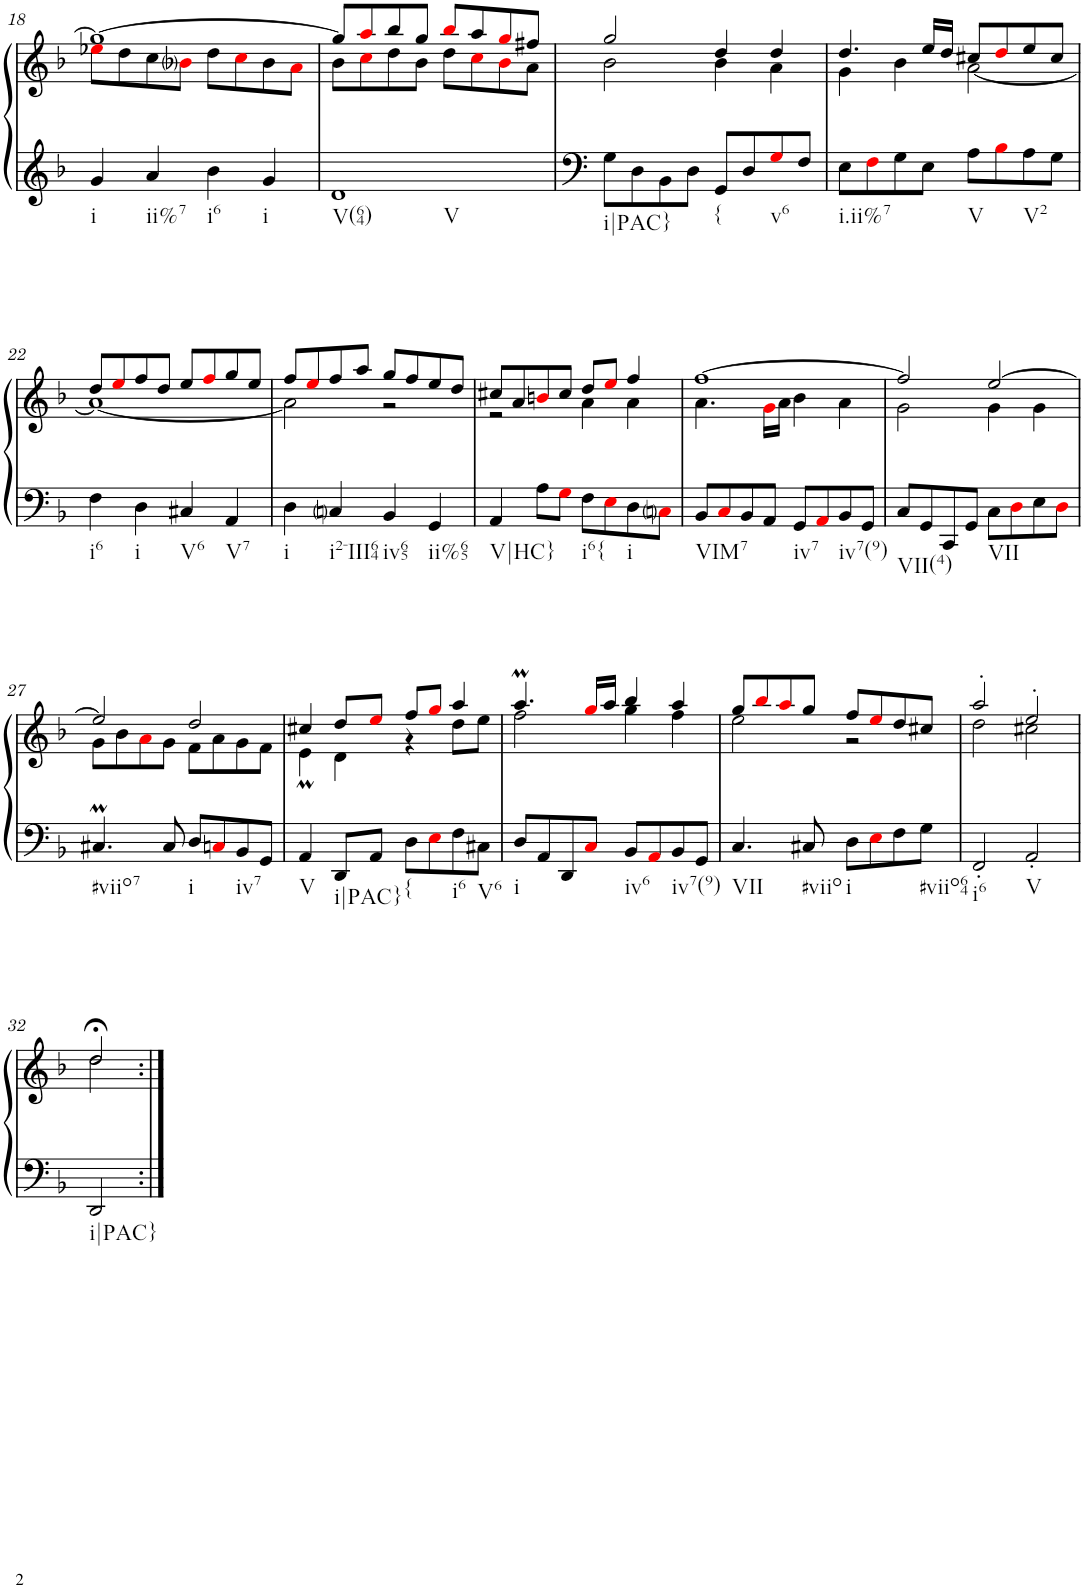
**kern	**kern
*part1	*part1
*staff2	*staff1
*I"Midi_2	*
!!LO:PB:g=z
*clefG2	*clefG2
*k[b-]	*k[b-]
*M2/2	*M2/2
=18	=18
*	*^
!LO:TX:b:t=i	!	!
4g/	1gg_	8ee-Xi\L
.	.	8dd\
!LO:TX:b:t=ii%7	!	!
4a/	.	8cc\
.	.	8b-ji\J
!LO:TX:b:t=i6	!	!
4b-\	.	8dd\L
.	.	8cci\
!LO:TX:b:t=i	!	!
4g/	.	8b-\
.	.	8ai\J
=19	=19	=19
!LO:TX:b:t=V(64)	!	!
!LO:TX:b:t=V	!	!
1d	8gg/L]	8b-\L
.	8aai/	8cci\
.	8bb-/	8dd\
.	8gg/J	8b-\J
.	8bb-i/L	8dd\L
.	8aa/	8cci\
.	8ggi/	8b-i\
.	8ff#X/J	8a\J
=20	=20	=20
!LO:TX:b:t=i|PAC}	!	!
8G\L	2gg/	2b-\
8D\	.	.
8BB-\	.	.
8D\J	.	.
!LO:TX:b:t={	!	!
8GG/L	4dd/	4b-\
8D/	.	.
!LO:TX:b:t=v6	!	!
8Gi/	4dd/	4a\
8F/J	.	.
=21	=21	=21
!LO:TX:b:t=i.ii%7	!	!
8E\L	4.dd/	4g\
8Fi\	.	.
8G\	.	4b-\
8E\J	16ee/LL	.
.	16dd/JJ	.
!LO:TX:b:t=V	!	!
8A\L	8cc#X/L	[2a\
8B-i\	8ddi/	.
!LO:TX:b:t=V2	!	!
8A\	8ee/	.
8G\J	8cc#/J	.
!!LO:LB:g=z	!!
=22	=22	=22
!LO:TX:b:t=i6	!	!
4F\	8dd/L	1a_
.	8eei/	.
!LO:TX:b:t=i	!	!
4D\	8ff/	.
.	8dd/J	.
!LO:TX:b:t=V6	!	!
4C#X/	8ee/L	.
.	8ffi/	.
!LO:TX:b:t=V7	!	!
4AA/	8gg/	.
.	8ee/J	.
=23	=23	=23
!LO:TX:b:t=i	!	!
4D\	8ff/L	2a\]
.	8eei/	.
!LO:TX:b:t=i2-III64	!	!
4Cnj/	8ff/	.
.	8aa/J	.
!LO:TX:b:t=iv65	!	!
4BB-/	8gg/L	2r
.	8ff/	.
!LO:TX:b:t=ii%65	!	!
4GG/	8ee/	.
.	8dd/J	.
=24	=24	=24
!LO:TX:b:t=V|HC}	!	!
4AA/	8cc#X/L	2r
.	8a/	.
8A\L	8bni/	.
8Gi\J	8cc#/J	.
!LO:TX:b:t=i6{	!	!
8F\L	8dd/L	4a\
8Ei\	8eei/J	.
!LO:TX:b:t=i	!	!
8D\	4ff/	4a\
8Cnji\J	.	.
=25	=25	=25
!LO:TX:b:t=VIM7	!	!
8BB-/L	[1ff	4.a\
8Ci/	.	.
8BB-/	.	.
8AA/J	.	16gi\LL
.	.	16a\JJ
!LO:TX:b:t=iv7	!	!
8GG/L	.	4b-\
8AAi/	.	.
!LO:TX:b:t=iv7(9)	!	!
8BB-/	.	4a\
8GG/J	.	.
=26	=26	=26
!LO:TX:b:t=VII(4)	!	!
8C/L	2ff/]	2g\
8GG/	.	.
8CC/	.	.
8GG/J	.	.
!LO:TX:b:t=VII	!	!
8C\L	[2ee/	4g\
8Di\	.	.
8E\	.	4g\
8Di\J	.	.
!!LO:LB:g=z	!!
=27	=27	=27
!LO:TX:b:t=#viio7	!	!
4.C#Xm/	2ee/]	8g\L
.	.	8b-\
.	.	8ai\
8C#/	.	8g\J
!LO:TX:b:t=i	!	!
8D/L	2dd/	8f\L
8Cni/	.	8a\
!LO:TX:b:t=iv7	!	!
8BB-/	.	8g\
8GG/J	.	8f\J
=28	=28	=28
!LO:TX:b:t=V	!	!
4AA/	4cc#X/	4em\
!LO:TX:b:t=i|PAC}	!	!
8DD/L	8dd/L	4d\
8AA/J	8eei/J	.
!LO:TX:b:t={	!	!
8D\L	8ff/L	4r
8Ei\	8ggi/J	.
!LO:TX:b:t=i6	!	!
8F\	4aa/	8dd\L
!LO:TX:b:t=V6	!	!
8C#X\J	.	8ee\J
=29	=29	=29
!LO:TX:b:t=i	!	!
8D/L	4.aam/	2ff\
8AA/	.	.
8DD/	.	.
8Ci/J	16ggi/LL	.
.	16aa/JJ	.
!LO:TX:b:t=iv6	!	!
8BB-/L	4bb-/	4gg\
8AAi/	.	.
!LO:TX:b:t=iv7(9)	!	!
8BB-/	4aa/	4ff\
8GG/J	.	.
=30	=30	=30
!LO:TX:b:t=VII	!	!
4.C/	8gg/L	2ee\
.	8bb-i/	.
.	8aai/	.
!LO:TX:b:t=#viio	!	!
8C#X/	8gg/J	.
!LO:TX:b:t=i	!	!
8D\L	8ff/L	2r
8Ei\	8eei/	.
8F\	8dd/	.
!LO:TX:b:t=#viio64	!	!
8G\J	8cc#X/J	.
=31	=31	=31
!LO:TX:b:t=i6	!	!
2FF'/	2aa'/	2dd\
!LO:TX:b:t=V	!	!
2AA'/	2ee'/	2cc#X\
!!LO:LB:g=z	!!
=32	=32	=32
!LO:TX:b:t=i|PAC}	!	!
2DD/	2dd;</	2dd\
*	*v	*v
=:|!	=:|!
*-	*-
